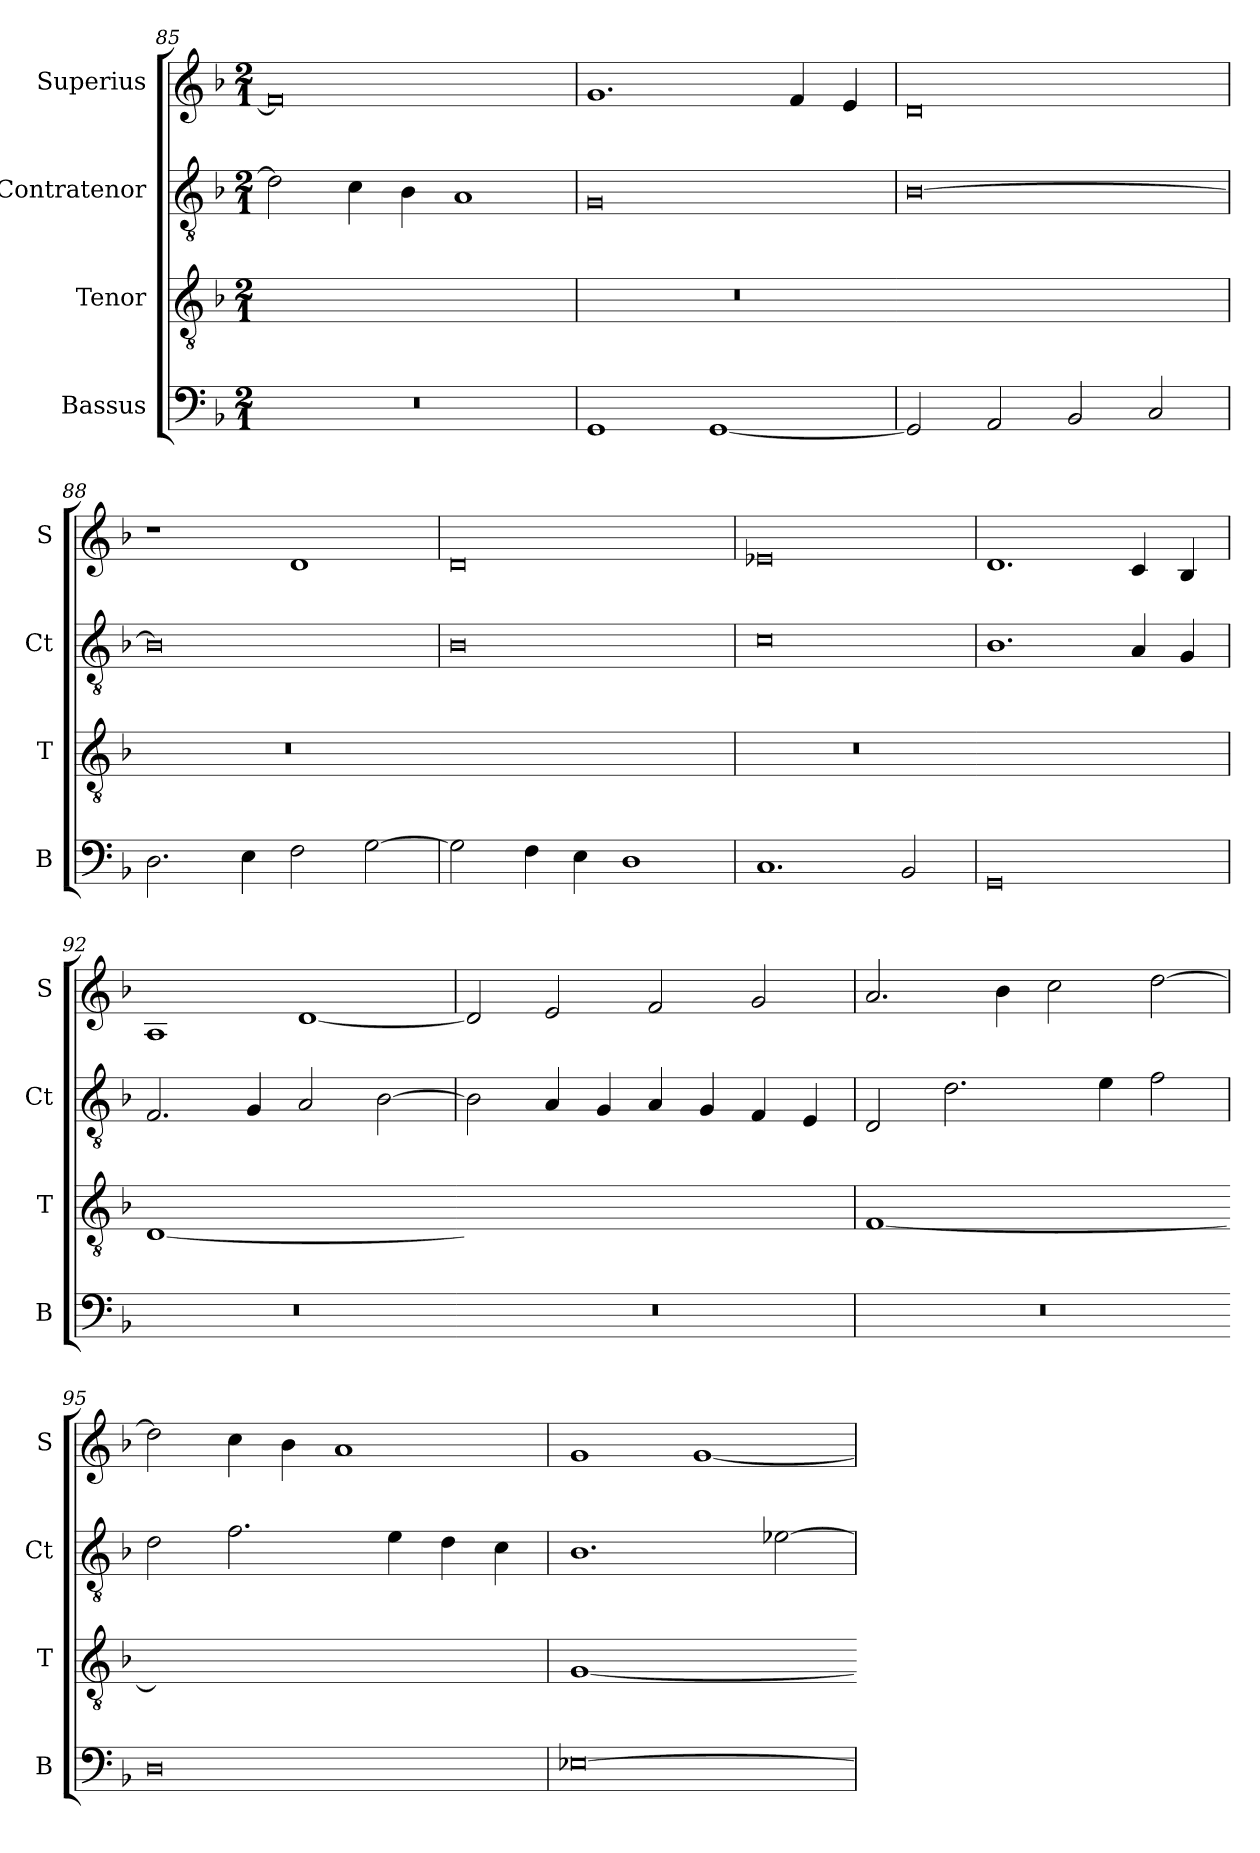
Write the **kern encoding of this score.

**kern	**kern	**kern	**kern
*part4	*part3	*part2	*part1
*staff4	*staff3	*staff2	*staff1
*I"Bassus	*I"Tenor	*I"Contratenor	*I"Superius
*I'B	*I'T	*I'Ct	*I'S
*clefF4	*clefGv2	*clefGv2	*clefG2
*k[b-]	*k[b-]	*k[b-]	*k[b-]
*M2/1	*M2/1	*M2/1	*M2/1
=85	=85	=85	=85
!	!LO:N:vis=1	!	!
0r	0ryy	2d\]	0f]
.	.	4c\	.
.	.	4B-\	.
.	.	1A	.
=86	=86	=86	=86
!	!LO:N:vis=1	!	!
1GG	0r	0G	1.g
[1GG	.	.	.
.	.	.	4f/
.	.	.	4e/
=87	=87-	=87	=87
!	!LO:N:vis=1	!	!
2GG/]	0ryy	[0B-	0d
2AA/	.	.	.
2BB-/	.	.	.
2C/	.	.	.
=88	=88	=88	=88
!	!LO:N:vis=1	!	!
2.D\	0r	0B-]	1r
4E\	.	.	.
2F\	.	.	1d
[2G\	.	.	.
=89	=89-	=89	=89
!	!LO:N:vis=1	!	!
2G\]	0ryy	0B-	0d
4F\	.	.	.
4E\	.	.	.
1D	.	.	.
=90	=90	=90	=90
!	!LO:N:vis=1	!	!
1.C	0r	0c	0e-X
2BB-/	.	.	.
=91	=91-	=91	=91
!	!LO:N:vis=1	!	!
0GG	0ryy	1.B-	1.d
.	.	4A/	4c/
.	.	4G/	4B-/
=92	=92	=92	=92
!	!LO:N:vis=1	!	!
0r	[0D	2.F/	1A
.	.	4G/	.
.	.	2A/	[1d
.	.	[2B-\	.
=93	=93-	=93	=93
!	!LO:N:vis=1	!	!
0r	0Dyy]	2B-\]	2d/]
.	.	4A/	2e/
.	.	4G/	.
.	.	4A/	2f/
.	.	4G/	.
.	.	4F/	2g/
.	.	4E/	.
=94	=94	=94	=94
!	!LO:N:vis=1	!	!
0r	[0F	2D/	2.a/
.	.	2.d\	.
.	.	.	4b-\
.	.	.	2cc\
.	.	4e\	.
.	.	2f\	[2dd\
=95	=95-	=95	=95
!	!LO:N:vis=1	!	!
0D	0Fyy]	2d\	2dd\]
.	.	2.f\	4cc\
.	.	.	4b-\
.	.	.	1a
.	.	4e\	.
.	.	4d\	.
.	.	4c\	.
=96	=96	=96	=96
!	!LO:N:vis=1	!	!
[0E-X	[0G	1.B-	1g
.	.	.	[1g
.	.	[2e-X\	.
=	=-	=	=
*-	*-	*-	*-
